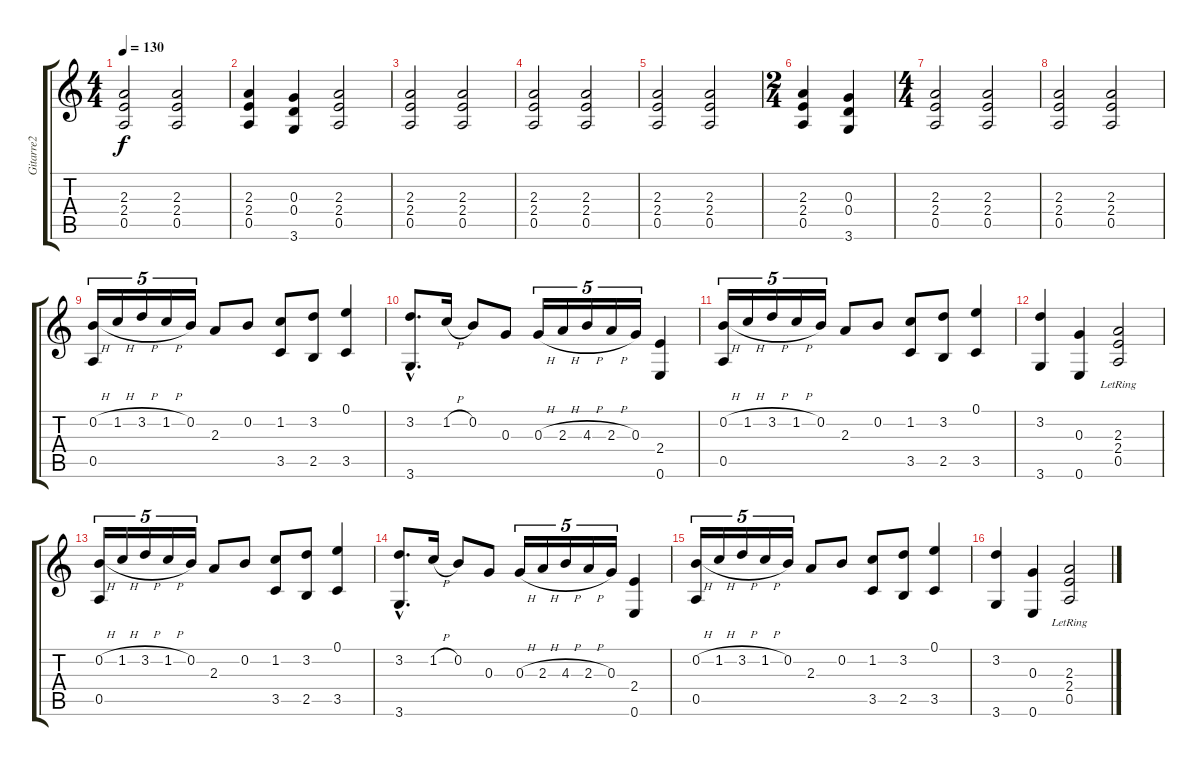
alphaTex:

\track ("Gitarre2" "Gitarre2") {instrument acousticguitarsteel}
\staff {score tabs}
\tuning (E4 B3 G3 D3 A2 E2) {hide}
\ts (4 4)
\tempo 130
\clef g2
\ks c
(2.3 2.4 0.5).2{dy f} (2.3 2.4 0.5).2 |
(2.3 2.4 0.5).4 (0.3 0.4 3.6).4 (2.3 2.4 0.5).2 |
(2.3 2.4 0.5).2 (2.3 2.4 0.5).2 |
(2.3 2.4 0.5).2 (2.3 2.4 0.5).2 |
(2.3 2.4 0.5).2 (2.3 2.4 0.5).2 |
\ts (2 4)
(2.3 2.4 0.5).4 (0.3 0.4 3.6).4 |
\ts (4 4)
(2.3 2.4 0.5).2 (2.3 2.4 0.5).2 |
(2.3 2.4 0.5).2 (2.3 2.4 0.5).2 |
(0.2{h} 0.5).16{tu (5 4)} 1.2{h}.16{tu (5 4)} 3.2{h}.16{tu (5 4)} 1.2{h}.16{tu (5 4)} 0.2.16{tu (5 4)} 2.3.8 0.2.8 (1.2 3.5).8 (3.2 2.5).8 (0.1 3.5).4 |
(3.2{hac} 3.6{hac}).8{d} 1.2{h}.16 0.2.8 0.3.8 0.3{h}.16{tu (5 4)} 2.3{h}.16{tu (5 4)} 4.3{h}.16{tu (5 4)} 2.3{h}.16{tu (5 4)} 0.3.16{tu (5 4)} (2.4 0.6).4 |
(0.2{h} 0.5).16{tu (5 4)} 1.2{h}.16{tu (5 4)} 3.2{h}.16{tu (5 4)} 1.2{h}.16{tu (5 4)} 0.2.16{tu (5 4)} 2.3.8 0.2.8 (1.2 3.5).8 (3.2 2.5).8 (0.1 3.5).4 |
(3.2 3.6).4 (0.3 0.6).4 (2.3{lr} 2.4{lr} 0.5{lr}).2 |
(0.2{h} 0.5).16{tu (5 4)} 1.2{h}.16{tu (5 4)} 3.2{h}.16{tu (5 4)} 1.2{h}.16{tu (5 4)} 0.2.16{tu (5 4)} 2.3.8 0.2.8 (1.2 3.5).8 (3.2 2.5).8 (0.1 3.5).4 |
(3.2{hac} 3.6{hac}).8{d} 1.2{h}.16 0.2.8 0.3.8 0.3{h}.16{tu (5 4)} 2.3{h}.16{tu (5 4)} 4.3{h}.16{tu (5 4)} 2.3{h}.16{tu (5 4)} 0.3.16{tu (5 4)} (2.4 0.6).4 |
(0.2{h} 0.5).16{tu (5 4)} 1.2{h}.16{tu (5 4)} 3.2{h}.16{tu (5 4)} 1.2{h}.16{tu (5 4)} 0.2.16{tu (5 4)} 2.3.8 0.2.8 (1.2 3.5).8 (3.2 2.5).8 (0.1 3.5).4 |
(3.2 3.6).4 (0.3 0.6).4 (2.3{lr} 2.4{lr} 0.5{lr}).2
